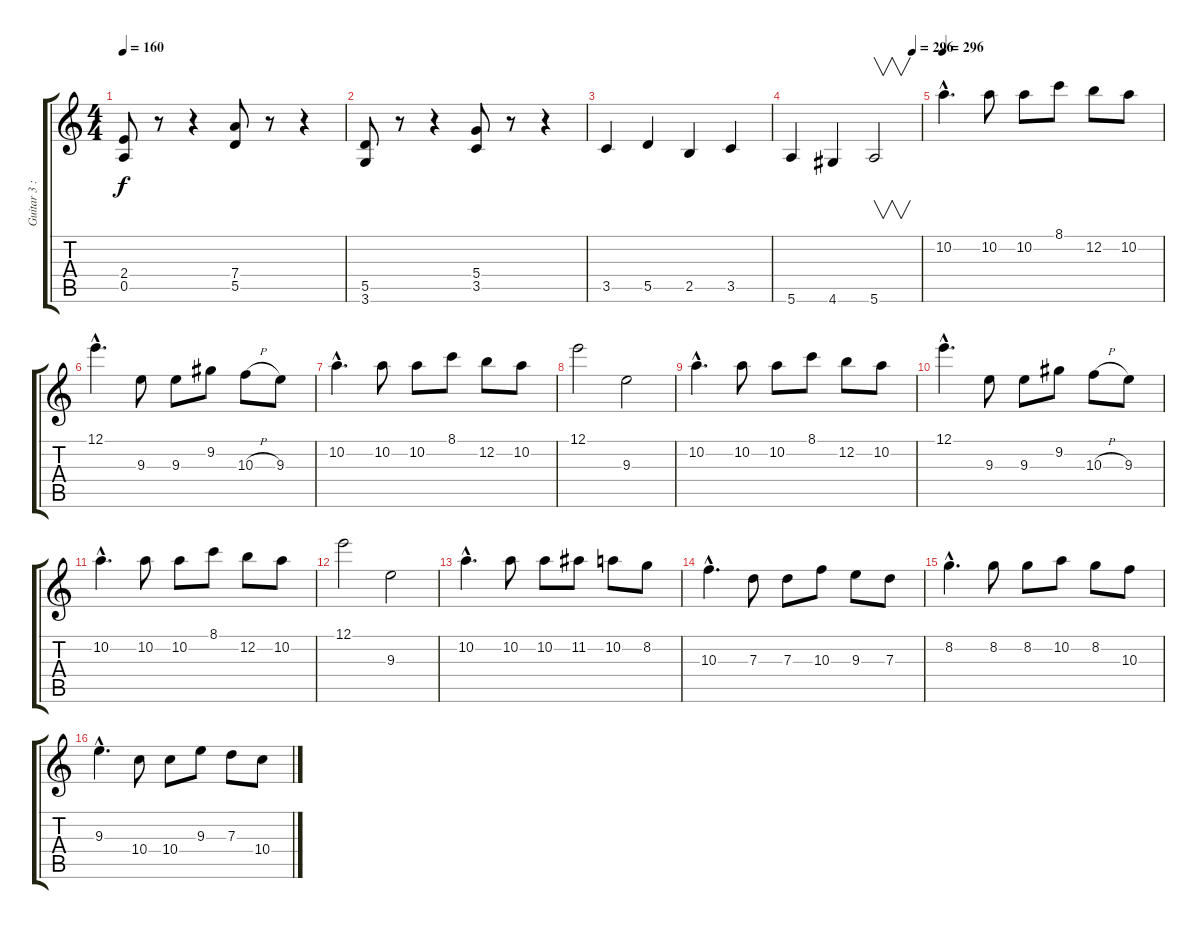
\track ("Guitar 3 : Rafael" "Guitar 3 :") {instrument overdrivenguitar}
\staff {score tabs}
\tuning (E4 B3 G3 D3 A2 E2) {hide}
\ts (4 4)
\tempo 160
\clef g2
\ks c
(2.4 0.5).8{dy f} r.8 r.4 (7.4 5.5).8 r.8 r.4 |
(5.5 3.6).8 r.8 r.4 (5.4 3.5).8 r.8 r.4 |
3.5.4 5.5.4 2.5.4 3.5.4 |
\tempo (296 0.9375)
5.6.4 4.6.4 5.6.2{v} |
\tempo 296
10.2{hac}.4{d} 10.2.8 10.2.8 8.1.8 12.2.8 10.2.8 |
12.1{hac}.4{d} 9.3.8 9.3.8 9.2.8 10.3{h}.8 9.3.8 |
10.2{hac}.4{d} 10.2.8 10.2.8 8.1.8 12.2.8 10.2.8 |
12.1.2 9.3.2 |
10.2{hac}.4{d} 10.2.8 10.2.8 8.1.8 12.2.8 10.2.8 |
12.1{hac}.4{d} 9.3.8 9.3.8 9.2.8 10.3{h}.8 9.3.8 |
10.2{hac}.4{d} 10.2.8 10.2.8 8.1.8 12.2.8 10.2.8 |
12.1.2 9.3.2 |
10.2{hac}.4{d} 10.2.8 10.2.8 11.2.8 10.2.8 8.2.8 |
10.3{hac}.4{d} 7.3.8 7.3.8 10.3.8 9.3.8 7.3.8 |
8.2{hac}.4{d} 8.2.8 8.2.8 10.2.8 8.2.8 10.3.8 |
9.3{hac}.4{d} 10.4.8 10.4.8 9.3.8 7.3.8 10.4.8
